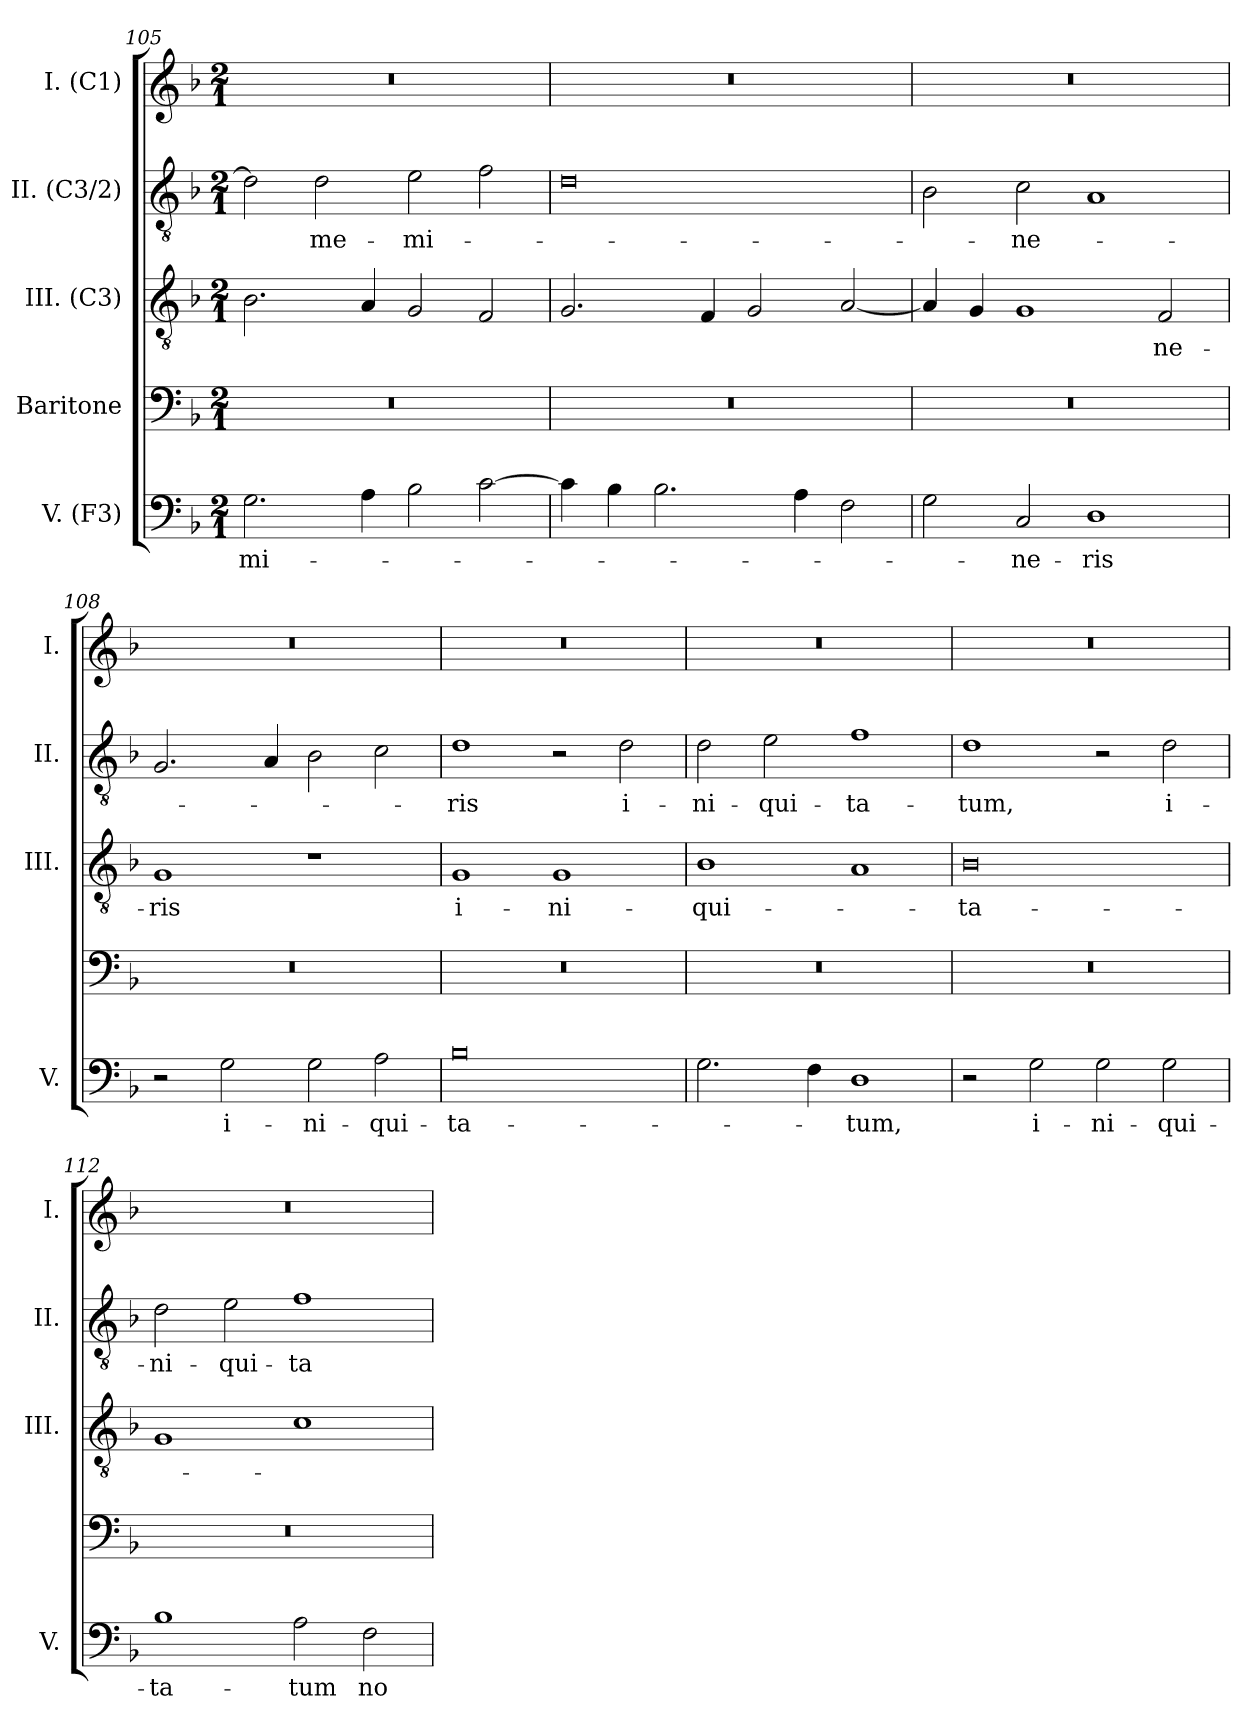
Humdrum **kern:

**kern	**text	**kern	**kern	**text	**kern	**text	**kern
*part5	*part5	*part4	*part3	*part3	*part2	*part2	*part1
*staff5	*staff5	*staff4	*staff3	*staff3	*staff2	*staff2	*staff1
*I"V. (F3)	*	*I"Baritone	*I"III. (C3)	*	*I"II. (C3/2)	*	*I"I. (C1)
*I'V.	*	*	*I'III.	*	*I'II.	*	*I'I.
*clefF4	*	*clefF4	*clefGv2	*	*clefGv2	*	*clefG2
*	*	*	*ITrd7c12	*	*ITrd7c12	*	*
*k[b-]	*	*k[b-]	*k[b-]	*	*k[b-]	*	*k[b-]
*F:	*	*F:	*F:	*	*F:	*	*F:
*M2/1	*	*M2/1	*M2/1	*	*M2/1	*	*M2/1
=105	=105	=105	=105	=105	=105	=105	=105
!	!LO:LY:b:color=#000000	!LO:N:vis=1	!	!	!	!	!LO:N:vis=1
2.Gi\	-mi-	0r	2.BB-i\	.	2Di\]	.	0r
!	!	!	!	!	!	!LO:LY:b:color=#000000	!
.	.	.	.	.	2Di\	me-	.
4Ai\	.	.	4AAi/	.	.	.	.
!	!	!	!	!	!	!LO:LY:b:color=#000000	!
2B-i\	.	.	2GGi/	.	2Ei\	-mi-	.
[2ci\	.	.	2FFi/	.	2Fi\	.	.
=106	=106	=106	=106	=106	=106	=106	=106
!	!	!LO:N:vis=1	!	!	!	!	!LO:N:vis=1
4ci\]	.	0r	2.GGi/	.	0Di	.	0r
4B-i\	.	.	.	.	.	.	.
2.B-i\	.	.	.	.	.	.	.
.	.	.	4FFi/	.	.	.	.
.	.	.	2GGi/	.	.	.	.
4Ai\	.	.	.	.	.	.	.
2Fi\	.	.	[2AAi/	.	.	.	.
!!LO:PB:g=z
=107	=107	=107	=107	=107	=107	=107	=107
!	!	!LO:N:vis=1	!	!	!	!	!LO:N:vis=1
2Gi\	.	0r	4AAi/]	.	2BB-i\	.	0r
.	.	.	4GGi/	.	.	.	.
!	!LO:LY:b:color=#000000	!	!	!	!	!	!
!	!	!	!	!	!	!LO:LY:b:color=#000000	!
2Ci/	-ne-	.	1GGi	.	2Ci\	-ne-	.
!	!LO:LY:b:color=#000000	!	!	!	!	!	!
1Di	-ris	.	.	.	1AAi	.	.
!	!	!	!	!LO:LY:b:color=#000000	!	!	!
.	.	.	2FFi/	-ne-	.	.	.
=108	=108	=108	=108	=108	=108	=108	=108
!	!	!LO:N:vis=1	!	!	!	!	!
!	!	!	!	!LO:LY:b:color=#000000	!	!	!LO:N:vis=1
2r	.	0r	1GGi	-ris	2.GGi/	.	0r
!	!LO:LY:b:color=#000000	!	!	!	!	!	!
2Gi\	i-	.	.	.	.	.	.
.	.	.	.	.	4AAi/	.	.
!	!LO:LY:b:color=#000000	!	!	!	!	!	!
2Gi\	-ni-	.	1r	.	2BB-i\	.	.
!	!LO:LY:b:color=#000000	!	!	!	!	!	!
2Ai\	-qui-	.	.	.	2Ci\	.	.
=109	=109	=109	=109	=109	=109	=109	=109
!	!LO:LY:b:color=#000000	!LO:N:vis=1	!	!	!	!	!
!	!	!	!	!LO:LY:b:color=#000000	!	!	!
!	!	!	!	!	!	!LO:LY:b:color=#000000	!LO:N:vis=1
0B-i	-ta-	0r	1GGi	i-	1Di	-ris	0r
!	!	!	!	!LO:LY:b:color=#000000	!	!	!
.	.	.	1GGi	-ni-	2r	.	.
!	!	!	!	!	!	!LO:LY:b:color=#000000	!
.	.	.	.	.	2Di\	i-	.
=110	=110	=110	=110	=110	=110	=110	=110
!	!	!LO:N:vis=1	!	!	!	!	!
!	!	!	!	!LO:LY:b:color=#000000	!	!	!
!	!	!	!	!	!	!LO:LY:b:color=#000000	!LO:N:vis=1
2.Gi\	.	0r	1BB-i	-qui-	2Di\	-ni-	0r
!	!	!	!	!	!	!LO:LY:b:color=#000000	!
.	.	.	.	.	2Ei\	-qui-	.
4Fi\	.	.	.	.	.	.	.
!	!LO:LY:b:color=#000000	!	!	!	!	!	!
!	!	!	!	!	!	!LO:LY:b:color=#000000	!
1Di	-tum,	.	1AAi	.	1Fi	-ta-	.
=111	=111	=111	=111	=111	=111	=111	=111
!	!	!LO:N:vis=1	!	!	!	!	!
!	!	!	!	!LO:LY:b:color=#000000	!	!	!
!	!	!	!	!	!	!LO:LY:b:color=#000000	!LO:N:vis=1
2r	.	0r	0BB-i	-ta-	1Di	-tum,	0r
!	!LO:LY:b:color=#000000	!	!	!	!	!	!
2Gi\	i-	.	.	.	.	.	.
!	!LO:LY:b:color=#000000	!	!	!	!	!	!
2Gi\	-ni-	.	.	.	2r	.	.
!	!LO:LY:b:color=#000000	!	!	!	!	!	!
!	!	!	!	!	!	!LO:LY:b:color=#000000	!
2Gi\	-qui-	.	.	.	2Di\	i-	.
!!LO:LB:g=z
=112	=112	=112	=112	=112	=112	=112	=112
!	!LO:LY:b:color=#000000	!LO:N:vis=1	!	!	!	!	!
!	!	!	!	!	!	!LO:LY:b:color=#000000	!LO:N:vis=1
1B-i	-ta-	0r	1GGi	.	2Di\	-ni-	0r
!	!	!	!	!	!	!LO:LY:b:color=#000000	!
.	.	.	.	.	2Ei\	-qui-	.
!	!LO:LY:b:color=#000000	!	!	!	!	!	!
!	!	!	!	!	!	!LO:LY:b:color=#000000	!
2Ai\	-tum	.	1Ci	.	1Fi	-ta-	.
!	!LO:LY:b:color=#000000	!	!	!	!	!	!
2Fi\	no-	.	.	.	.	.	.
=	=	=	=	=	=	=	=
*-	*-	*-	*-	*-	*-	*-	*-
